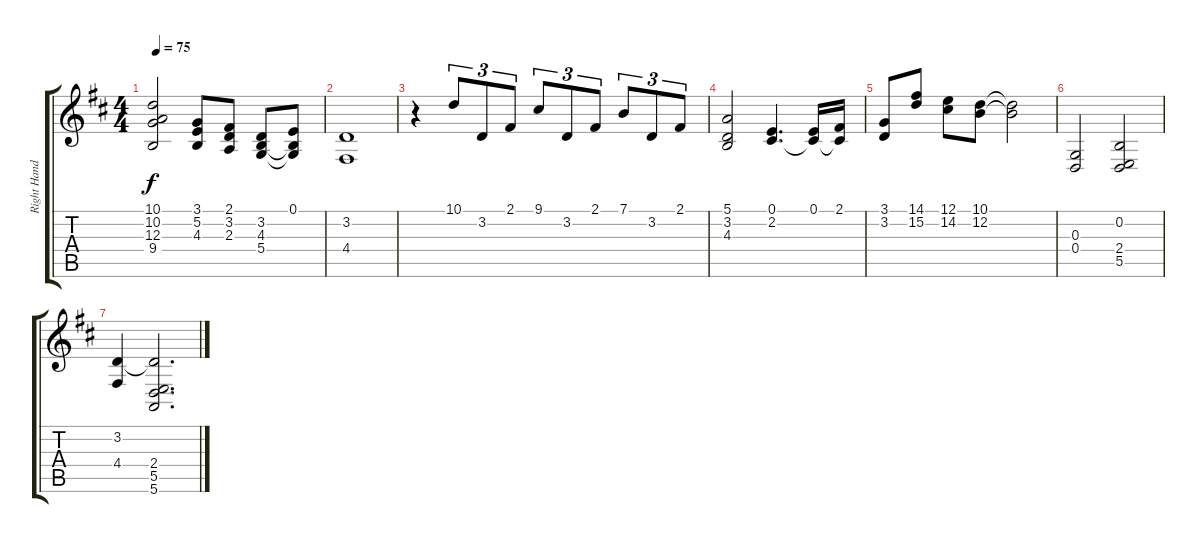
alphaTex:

\track ("Right Hand" "Right Hand") {instrument acousticgrandpiano}
\staff {score tabs}
\tuning (E4 B3 G3 D3 A2 E2) {hide}
\ts (4 4)
\tempo 75
\clef g2
\ks d
(10.1{t} 10.2{t} 12.3{t} 9.4{t}).2{dy f} (3.1 5.2 4.3).8 (2.1 3.2 2.3).8 (3.2 4.3 5.4).8 (0.1 4.3{t} 5.4{t}).8 |
(3.2 4.4).1 |
r.4 10.1.8{tu (3 2)} 3.2.8{tu (3 2)} 2.1.8{tu (3 2)} 9.1.8{tu (3 2)} 3.2.8{tu (3 2)} 2.1.8{tu (3 2)} 7.1.8{tu (3 2)} 3.2.8{tu (3 2)} 2.1.8{tu (3 2)} |
(5.1 3.2 4.3).2 (0.1 2.2).4{d} (0.1 2.2{t}).16 (2.1 2.2{t}).16 |
(3.1 3.2).8 (14.1 15.2).8 (12.1 14.2).8 (10.1 12.2).8 (10.1{t} 12.2{t}).2 |
(0.3 0.4).2 (0.2 2.4 5.5).2 |
(3.2 4.4).4 (3.2{t} 2.4 5.5 5.6).2{d}
